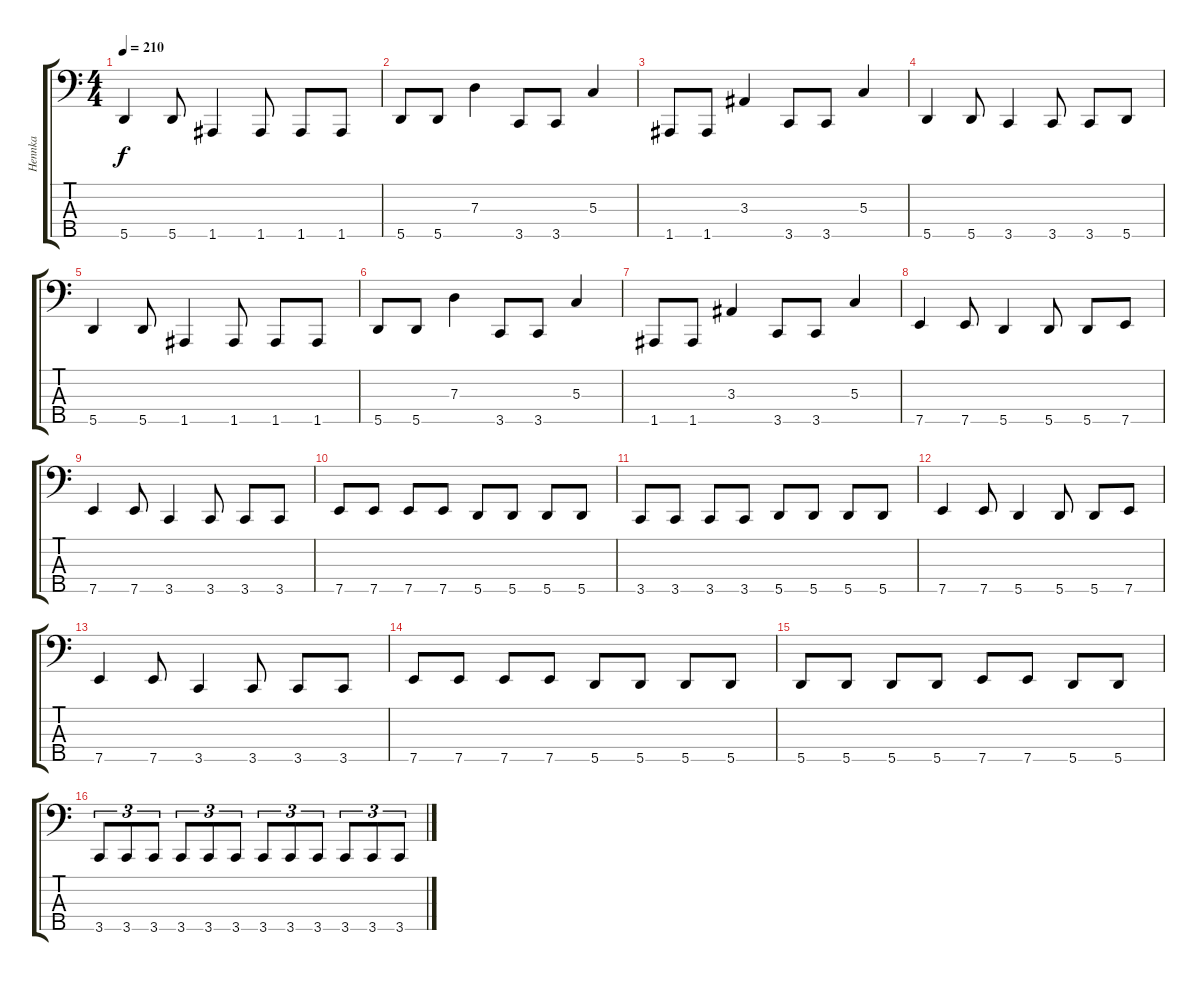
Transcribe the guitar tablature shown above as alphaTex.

\track ("Hennka" "Hennka") {instrument electricbasspick}
\staff {score tabs}
\tuning (F2 C2 G1 D1 A0) {hide}
\ts (4 4)
\tempo 210
\clef f4
\ks c
5.5.4{dy f} 5.5.8 1.5.4 1.5.8 1.5.8 1.5.8 |
5.5.8 5.5.8 7.3.4 3.5.8 3.5.8 5.3.4 |
1.5.8 1.5.8 3.3.4 3.5.8 3.5.8 5.3.4 |
5.5.4 5.5.8 3.5.4 3.5.8 3.5.8 5.5.8 |
5.5.4 5.5.8 1.5.4 1.5.8 1.5.8 1.5.8 |
5.5.8 5.5.8 7.3.4 3.5.8 3.5.8 5.3.4 |
1.5.8 1.5.8 3.3.4 3.5.8 3.5.8 5.3.4 |
7.5.4 7.5.8 5.5.4 5.5.8 5.5.8 7.5.8 |
7.5.4 7.5.8 3.5.4 3.5.8 3.5.8 3.5.8 |
7.5.8 7.5.8 7.5.8 7.5.8 5.5.8 5.5.8 5.5.8 5.5.8 |
3.5.8 3.5.8 3.5.8 3.5.8 5.5.8 5.5.8 5.5.8 5.5.8 |
7.5.4 7.5.8 5.5.4 5.5.8 5.5.8 7.5.8 |
7.5.4 7.5.8 3.5.4 3.5.8 3.5.8 3.5.8 |
7.5.8 7.5.8 7.5.8 7.5.8 5.5.8 5.5.8 5.5.8 5.5.8 |
5.5.8 5.5.8 5.5.8 5.5.8 7.5.8 7.5.8 5.5.8 5.5.8 |
3.5.8{tu (3 2)} 3.5.8{tu (3 2)} 3.5.8{tu (3 2)} 3.5.8{tu (3 2)} 3.5.8{tu (3 2)} 3.5.8{tu (3 2)} 3.5.8{tu (3 2)} 3.5.8{tu (3 2)} 3.5.8{tu (3 2)} 3.5.8{tu (3 2)} 3.5.8{tu (3 2)} 3.5.8{tu (3 2)}
